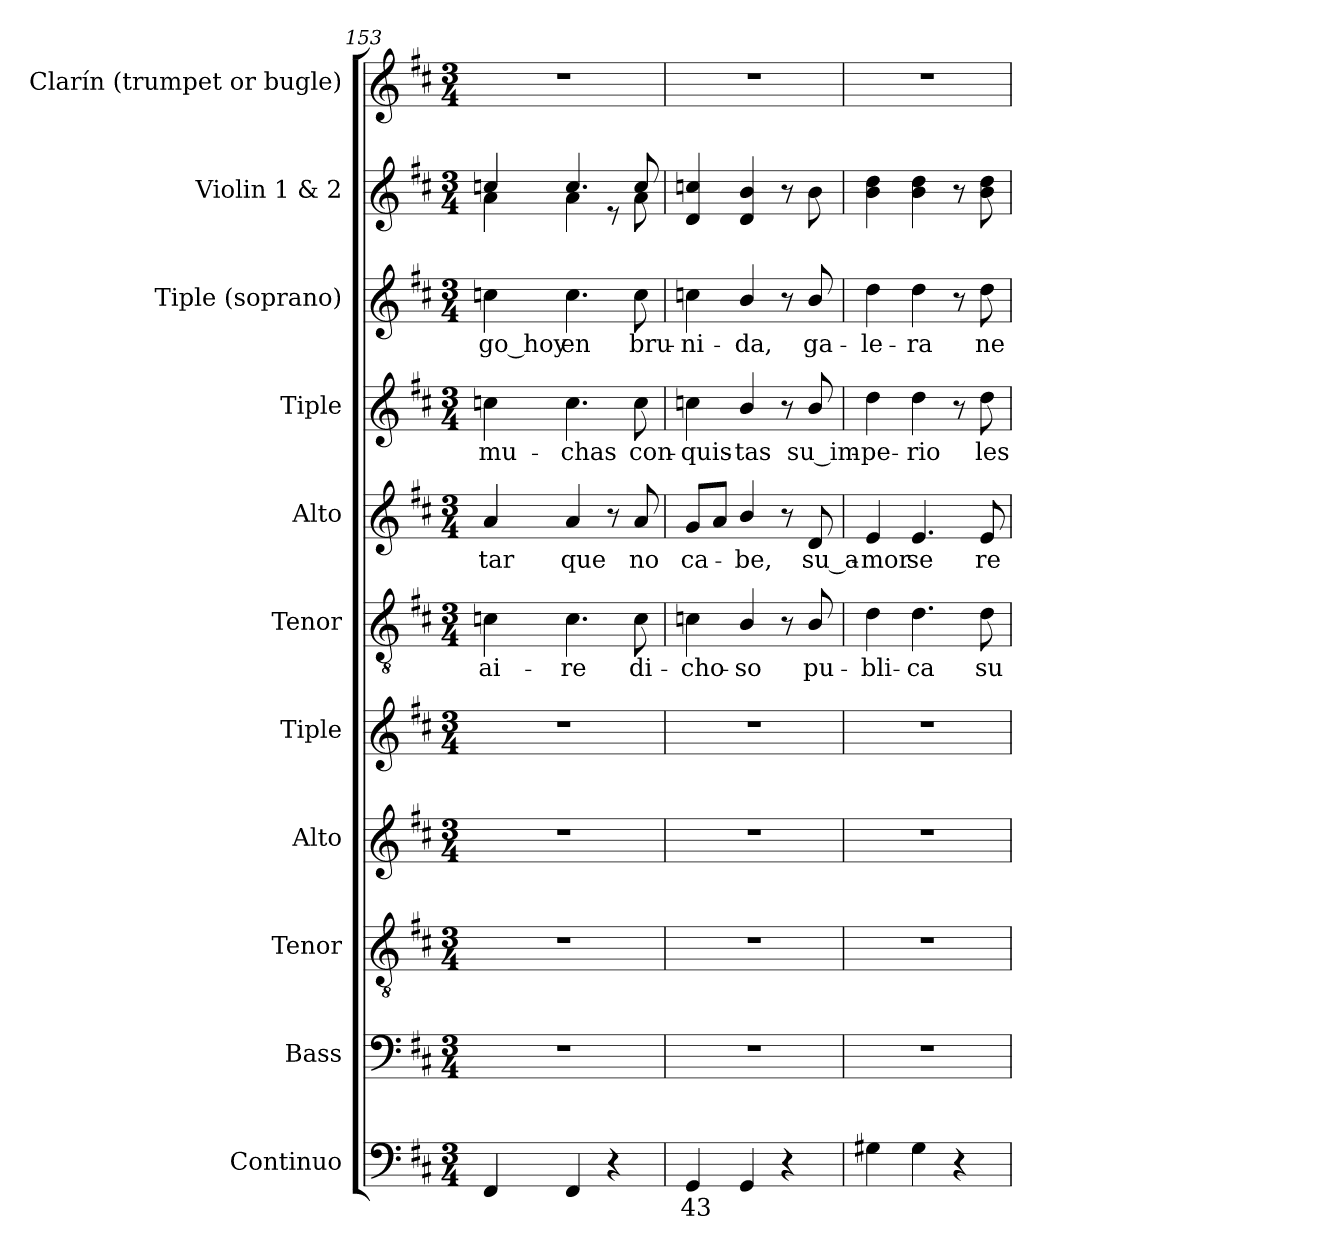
**kern	**text	**kern	**kern	**kern	**kern	**kern	**text	**kern	**text	**kern	**text	**kern	**text	**kern	**kern
*part11	*part11	*part10	*part9	*part8	*part7	*part6	*part6	*part5	*part5	*part4	*part4	*part3	*part3	*part2	*part1
*staff11	*staff11	*staff10	*staff9	*staff8	*staff7	*staff6	*staff6	*staff5	*staff5	*staff4	*staff4	*staff3	*staff3	*staff2	*staff1
*I"Continuo	*	*I"Bass	*I"Tenor	*I"Alto	*I"Tiple	*I"Tenor	*	*I"Alto	*	*I"Tiple	*	*I"Tiple (soprano)	*	*I"Violin 1  & 2	*I"Clarín (trumpet or bugle)
*I'Cont.	*	*I'B.	*I'T.	*I'A.	*	*I'T.	*	*I'A.	*	*	*	*I'S.	*	*	*I'Tr.
*clefF4	*	*clefF4	*clefGv2	*clefG2	*clefG2	*clefGv2	*	*clefG2	*	*clefG2	*	*clefG2	*	*clefG2	*clefG2
*	*	*	*ITrd7c12	*	*	*ITrd7c12	*	*	*	*	*	*	*	*	*
*k[f#c#]	*	*k[f#c#]	*k[f#c#]	*k[f#c#]	*k[f#c#]	*k[f#c#]	*	*k[f#c#]	*	*k[f#c#]	*	*k[f#c#]	*	*k[f#c#]	*k[f#c#]
*D:	*	*D:	*D:	*D:	*D:	*D:	*	*D:	*	*D:	*	*D:	*	*D:	*D:
*M3/4	*	*M3/4	*M3/4	*M3/4	*M3/4	*M3/4	*	*M3/4	*	*M3/4	*	*M3/4	*	*M3/4	*M3/4
=153	=153	=153	=153	=153	=153	=153	=153	=153	=153	=153	=153	=153	=153	=153	=153
!	!	!LO:N:vis=1	!LO:N:vis=1	!LO:N:vis=1	!LO:N:vis=1	!	!	!	!	!	!	!	!	!	!
!	!	!	!	!	!	!	!LO:LY:b:color=#000000	!	!	!	!	!	!	!	!
!	!	!	!	!	!	!	!	!	!LO:LY:b:color=#000000	!	!	!	!	!	!
!	!	!	!	!	!	!	!	!	!	!	!LO:LY:b:color=#000000	!	!	!	!
!	!	!	!	!	!	!	!	!	!	!	!	!	!LO:LY:b:color=#000000	!	!LO:N:vis=1
*	*	*	*	*	*	*	*	*	*	*	*	*	*	*^	*
4FF#i/	.	2.r	2.r	2.r	2.r	4Cni\	ai-	4ai/	-tar	4ccni\	mu-	4ccni\	-go_hoy	4ccni/	4ai\	2.r
!	!	!	!	!	!	!	!LO:LY:b:color=#000000	!	!	!	!	!	!	!	!	!
!	!	!	!	!	!	!	!	!	!LO:LY:b:color=#000000	!	!	!	!	!	!	!
!	!	!	!	!	!	!	!	!	!	!	!LO:LY:b:color=#000000	!	!	!	!	!
!	!	!	!	!	!	!	!	!	!	!	!	!	!LO:LY:b:color=#000000	!	!	!
4FF#i/	.	.	.	.	.	4.Ci\	-re	4ai/	que	4.cci\	-chas	4.cci\	en	4.cci/	4ai\	.
4r	.	.	.	.	.	.	.	8r	.	.	.	.	.	.	8r	.
!	!	!	!	!	!	!	!LO:LY:b:color=#000000	!	!	!	!	!	!	!	!	!
!	!	!	!	!	!	!	!	!	!LO:LY:b:color=#000000	!	!	!	!	!	!	!
!	!	!	!	!	!	!	!	!	!	!	!LO:LY:b:color=#000000	!	!	!	!	!
!	!	!	!	!	!	!	!	!	!	!	!	!	!LO:LY:b:color=#000000	!	!	!
.	.	.	.	.	.	8Ci\	di-	8ai/	no	8cci\	con-	8cci\	bru-	8cci/	8ai\	.
*	*	*	*	*	*	*	*	*	*	*	*	*	*	*v	*v	*
=154	=154	=154	=154	=154	=154	=154	=154	=154	=154	=154	=154	=154	=154	=154	=154
*	*	*	*	*	*	*	*	*	*	*	*	*	*	*^	*
!	!LO:LY:b:color=#000000	!LO:N:vis=1	!LO:N:vis=1	!LO:N:vis=1	!LO:N:vis=1	!	!	!	!	!	!	!	!	!	!	!
*	*	*	*	*	*	*	*	*	*	*	*	*	*	*v	*v	*
*	*	*	*	*	*	*	*	*	*	*	*	*	*	*^	*
!	!	!	!	!	!	!	!LO:LY:b:color=#000000	!	!	!	!	!	!	!	!	!
*	*	*	*	*	*	*	*	*	*	*	*	*	*	*v	*v	*
*	*	*	*	*	*	*	*	*	*	*	*	*	*	*^	*
!	!	!	!	!	!	!	!	!	!LO:LY:b:color=#000000	!	!	!	!	!	!	!
*	*	*	*	*	*	*	*	*	*	*	*	*	*	*v	*v	*
*	*	*	*	*	*	*	*	*	*	*	*	*	*	*^	*
!	!	!	!	!	!	!	!	!	!	!	!LO:LY:b:color=#000000	!	!	!	!	!
*	*	*	*	*	*	*	*	*	*	*	*	*	*	*v	*v	*
*	*	*	*	*	*	*	*	*	*	*	*	*	*	*^	*
!	!	!	!	!	!	!	!	!	!	!	!	!	!LO:LY:b:color=#000000	!	!	!LO:N:vis=1
*	*	*	*	*	*	*	*	*	*	*	*	*	*	*v	*v	*
4GGi/	43	2.r	2.r	2.r	2.r	4Cni\	-cho-	8gi/L	ca-	4ccni\	-quis-	4ccni\	-ni-	4di/ 4ccni	2.r
.	.	.	.	.	.	.	.	8ai/J	.	.	.	.	.	.	.
!	!	!	!	!	!	!	!LO:LY:b:color=#000000	!	!	!	!	!	!	!	!
!	!	!	!	!	!	!	!	!	!LO:LY:b:color=#000000	!	!	!	!	!	!
!	!	!	!	!	!	!	!	!	!	!	!LO:LY:b:color=#000000	!	!	!	!
!	!	!	!	!	!	!	!	!	!	!	!	!	!LO:LY:b:color=#000000	!	!
4GGi/	.	.	.	.	.	4BBi/	-so	4bi/	-be,	4bi/	-tas	4bi/	-da,	4di/ 4bi	.
4r	.	.	.	.	.	8r	.	8r	.	8r	.	8r	.	8r	.
!	!	!	!	!	!	!	!LO:LY:b:color=#000000	!	!	!	!	!	!	!	!
!	!	!	!	!	!	!	!	!	!LO:LY:b:color=#000000	!	!	!	!	!	!
!	!	!	!	!	!	!	!	!	!	!	!LO:LY:b:color=#000000	!	!	!	!
!	!	!	!	!	!	!	!	!	!	!	!	!	!LO:LY:b:color=#000000	!	!
.	.	.	.	.	.	8BBi/	pu-	8di/	su_a-	8bi/	su_im-	8bi/	ga-	8bi\	.
=155	=155	=155	=155	=155	=155	=155	=155	=155	=155	=155	=155	=155	=155	=155	=155
!	!	!LO:N:vis=1	!LO:N:vis=1	!LO:N:vis=1	!LO:N:vis=1	!	!	!	!	!	!	!	!	!	!
!	!	!	!	!	!	!	!LO:LY:b:color=#000000	!	!	!	!	!	!	!	!
!	!	!	!	!	!	!	!	!	!LO:LY:b:color=#000000	!	!	!	!	!	!
!	!	!	!	!	!	!	!	!	!	!	!LO:LY:b:color=#000000	!	!	!	!
!	!	!	!	!	!	!	!	!	!	!	!	!	!LO:LY:b:color=#000000	!	!LO:N:vis=1
4G#Xi\	.	2.r	2.r	2.r	2.r	4Di\	-bli-	4ei/	-mor	4ddi\	-pe-	4ddi\	-le-	4bi\ 4ddi	2.r
!	!	!	!	!	!	!	!LO:LY:b:color=#000000	!	!	!	!	!	!	!	!
!	!	!	!	!	!	!	!	!	!LO:LY:b:color=#000000	!	!	!	!	!	!
!	!	!	!	!	!	!	!	!	!	!	!LO:LY:b:color=#000000	!	!	!	!
!	!	!	!	!	!	!	!	!	!	!	!	!	!LO:LY:b:color=#000000	!	!
4G#i\	.	.	.	.	.	4.Di\	-ca	4.ei/	se	4ddi\	-rio	4ddi\	-ra	4bi\ 4ddi	.
4r	.	.	.	.	.	.	.	.	.	8r	.	8r	.	8r	.
!	!	!	!	!	!	!	!LO:LY:b:color=#000000	!	!	!	!	!	!	!	!
!	!	!	!	!	!	!	!	!	!LO:LY:b:color=#000000	!	!	!	!	!	!
!	!	!	!	!	!	!	!	!	!	!	!LO:LY:b:color=#000000	!	!	!	!
!	!	!	!	!	!	!	!	!	!	!	!	!	!LO:LY:b:color=#000000	!	!
.	.	.	.	.	.	8Di\	su	8ei/	re-	8ddi\	les	8ddi\	ne-	8bi\ 8ddi	.
=	=	=	=	=	=	=	=	=	=	=	=	=	=	=	=
*-	*-	*-	*-	*-	*-	*-	*-	*-	*-	*-	*-	*-	*-	*-	*-
